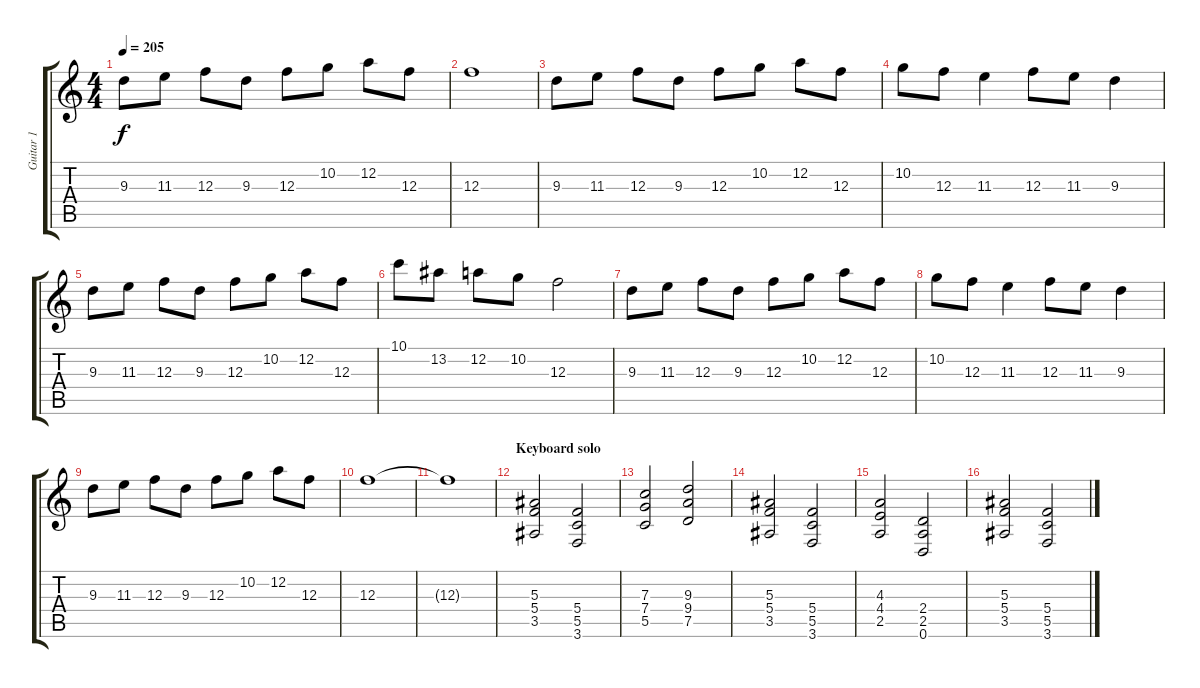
\track ("Guitar 1" "Guitar 1") {instrument distortionguitar}
\staff {score tabs}
\tuning (D4 A3 F3 C3 G2 D2) {hide}
\ts (4 4)
\tempo 205
\clef g2
\ks c
9.3.8{dy f} 11.3.8 12.3.8 9.3.8 12.3.8 10.2.8 12.2.8 12.3.8 |
12.3.1 |
9.3.8 11.3.8 12.3.8 9.3.8 12.3.8 10.2.8 12.2.8 12.3.8 |
10.2.8 12.3.8 11.3.4 12.3.8 11.3.8 9.3.4 |
9.3.8 11.3.8 12.3.8 9.3.8 12.3.8 10.2.8 12.2.8 12.3.8 |
10.1.8 13.2.8 12.2.8 10.2.8 12.3.2 |
9.3.8 11.3.8 12.3.8 9.3.8 12.3.8 10.2.8 12.2.8 12.3.8 |
10.2.8 12.3.8 11.3.4 12.3.8 11.3.8 9.3.4 |
9.3.8 11.3.8 12.3.8 9.3.8 12.3.8 10.2.8 12.2.8 12.3.8 |
12.3.1 |
12.3{t}.1 |
\section ("" "Keyboard solo")
(5.3 5.4 3.5).2 (5.4 5.5 3.6).2 |
(7.3 7.4 5.5).2 (9.3 9.4 7.5).2 |
(5.3 5.4 3.5).2 (5.4 5.5 3.6).2 |
(4.3 4.4 2.5).2 (2.4 2.5 0.6).2 |
(5.3 5.4 3.5).2 (5.4 5.5 3.6).2
